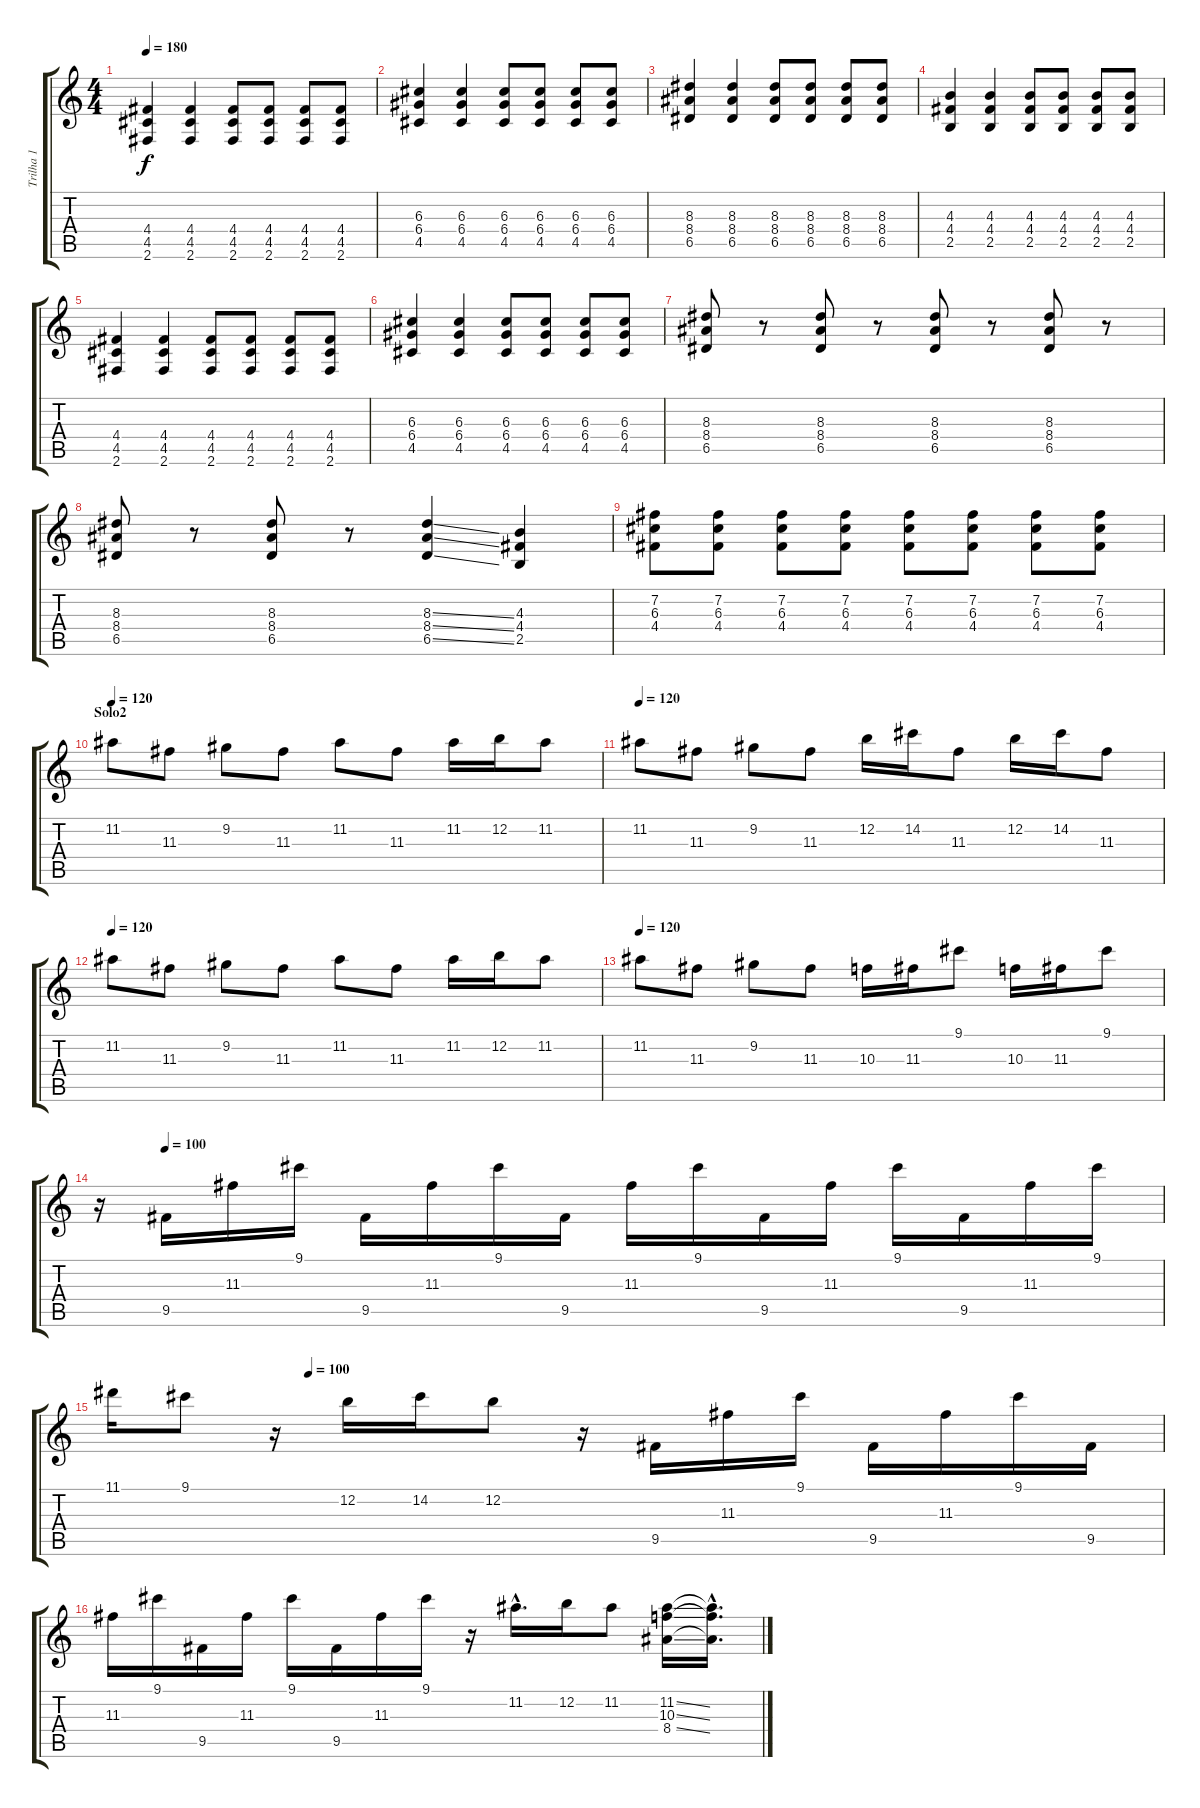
\track ("Trilha 1" "Trilha 1") {instrument overdrivenguitar}
\staff {score tabs}
\tuning (E4 B3 G3 D3 A2 E2) {hide}
\ts (4 4)
\tempo 180
\clef g2
\ks c
(4.4 4.5 2.6).4{dy f} (4.4 4.5 2.6).4 (4.4 4.5 2.6).8 (4.4 4.5 2.6).8 (4.4 4.5 2.6).8 (4.4 4.5 2.6).8 |
(6.3 6.4 4.5).4 (6.3 6.4 4.5).4 (6.3 6.4 4.5).8 (6.3 6.4 4.5).8 (6.3 6.4 4.5).8 (6.3 6.4 4.5).8 |
(8.3 8.4 6.5).4 (8.3 8.4 6.5).4 (8.3 8.4 6.5).8 (8.3 8.4 6.5).8 (8.3 8.4 6.5).8 (8.3 8.4 6.5).8 |
(4.3 4.4 2.5).4 (4.3 4.4 2.5).4 (4.3 4.4 2.5).8 (4.3 4.4 2.5).8 (4.3 4.4 2.5).8 (4.3 4.4 2.5).8 |
(4.4 4.5 2.6).4 (4.4 4.5 2.6).4 (4.4 4.5 2.6).8 (4.4 4.5 2.6).8 (4.4 4.5 2.6).8 (4.4 4.5 2.6).8 |
(6.3 6.4 4.5).4 (6.3 6.4 4.5).4 (6.3 6.4 4.5).8 (6.3 6.4 4.5).8 (6.3 6.4 4.5).8 (6.3 6.4 4.5).8 |
(8.3 8.4 6.5).8 r.8 (8.3 8.4 6.5).8 r.8 (8.3 8.4 6.5).8 r.8 (8.3 8.4 6.5).8 r.8 |
(8.3 8.4 6.5).8 r.8 (8.3 8.4 6.5).8 r.8 (8.3{ss} 8.4{ss} 6.5{ss}).4 (4.3 4.4 2.5).4{volume 0} |
(7.2 6.3 4.4).8{volume 13} (7.2 6.3 4.4).8 (7.2 6.3 4.4).8 (7.2 6.3 4.4).8 (7.2 6.3 4.4).8 (7.2 6.3 4.4).8{volume 0} (7.2 6.3 4.4).8 (7.2 6.3 4.4).8 |
\section ("" "Solo2")
\tempo 120
11.2.8{volume 13} 11.3.8 9.2.8 11.3.8 11.2.8 11.3.8 11.2.16 12.2.16 11.2.8 |
\tempo 120
11.2.8 11.3.8 9.2.8 11.3.8 12.2.16 14.2.16 11.3.8 12.2.16 14.2.16 11.3.8 |
\tempo 120
11.2.8 11.3.8 9.2.8 11.3.8 11.2.8 11.3.8 11.2.16 12.2.16 11.2.8 |
\tempo 120
11.2.8 11.3.8 9.2.8 11.3.8 10.3.16 11.3.16 9.1.8 10.3.16 11.3.16 9.1.8 |
\tempo (100 0.0625)
r.16 9.5.16 11.3.16 9.1.16 9.5.16 11.3.16 9.1.16 9.5.16 11.3.16 9.1.16 9.5.16 11.3.16 9.1.16 9.5.16 11.3.16 9.1.16 |
\tempo (100 0.1875)
11.1.16 9.1.8 r.16 12.2.16 14.2.16 12.2.8 r.16 9.5.16 11.3.16 9.1.16 9.5.16 11.3.16 9.1.16 9.5.16 |
11.3.16 9.1.16 9.5.16 11.3.16 9.1.16 9.5.16 11.3.16 9.1.16 r.16 11.2{hac}.16{d} 12.2.16 11.2.8 (11.2{ss} 10.3{ss} 8.4{ss}).16 (11.2{hac t} 10.3{hac t} 8.4{hac t}).16{d}
